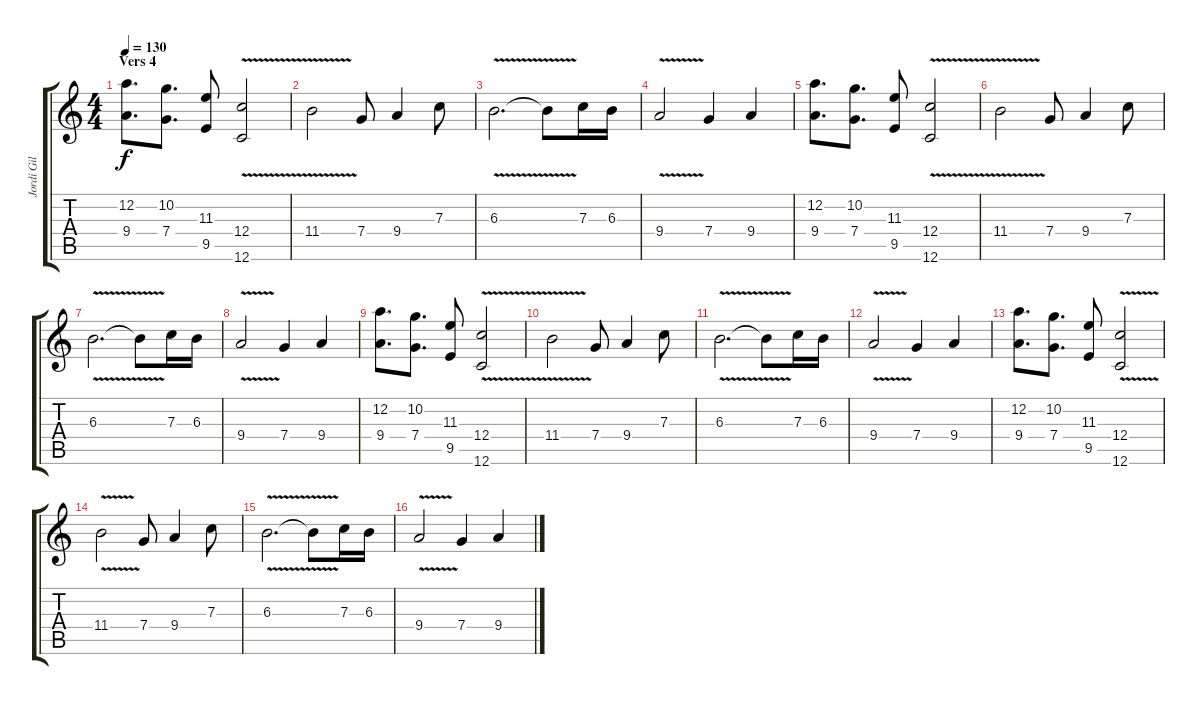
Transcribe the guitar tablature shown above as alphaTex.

\track ("Jordi Gil" "Jordi Gil") {instrument overdrivenguitar}
\staff {score tabs}
\tuning (D4 A3 F3 C3 G2 C2) {hide}
\ts (4 4)
\section ("" "Vers 4")
\tempo 130
\clef g2
\ks c
(12.2 9.4).8{d dy f} (10.2 7.4).8{d} (11.3 9.5).8 (12.4{v} 12.6).2 |
11.4{v}.2 7.4.8 9.4.4 7.3.8 |
6.3{v}.2{d} 6.3{t}.8 7.3.16 6.3.16 |
9.4{v}.2 7.4.4 9.4.4 |
(12.2 9.4).8{d} (10.2 7.4).8{d} (11.3 9.5).8 (12.4{v} 12.6).2 |
11.4{v}.2 7.4.8 9.4.4 7.3.8 |
6.3{v}.2{d} 6.3{t}.8 7.3.16 6.3.16 |
9.4{v}.2 7.4.4 9.4.4 |
(12.2 9.4).8{d} (10.2 7.4).8{d} (11.3 9.5).8 (12.4{v} 12.6).2 |
11.4{v}.2 7.4.8 9.4.4 7.3.8 |
6.3{v}.2{d} 6.3{t}.8 7.3.16 6.3.16 |
9.4{v}.2 7.4.4 9.4.4 |
(12.2 9.4).8{d} (10.2 7.4).8{d} (11.3 9.5).8 (12.4{v} 12.6).2 |
11.4{v}.2 7.4.8 9.4.4 7.3.8 |
6.3{v}.2{d} 6.3{t}.8 7.3.16 6.3.16 |
9.4{v}.2 7.4.4 9.4.4
